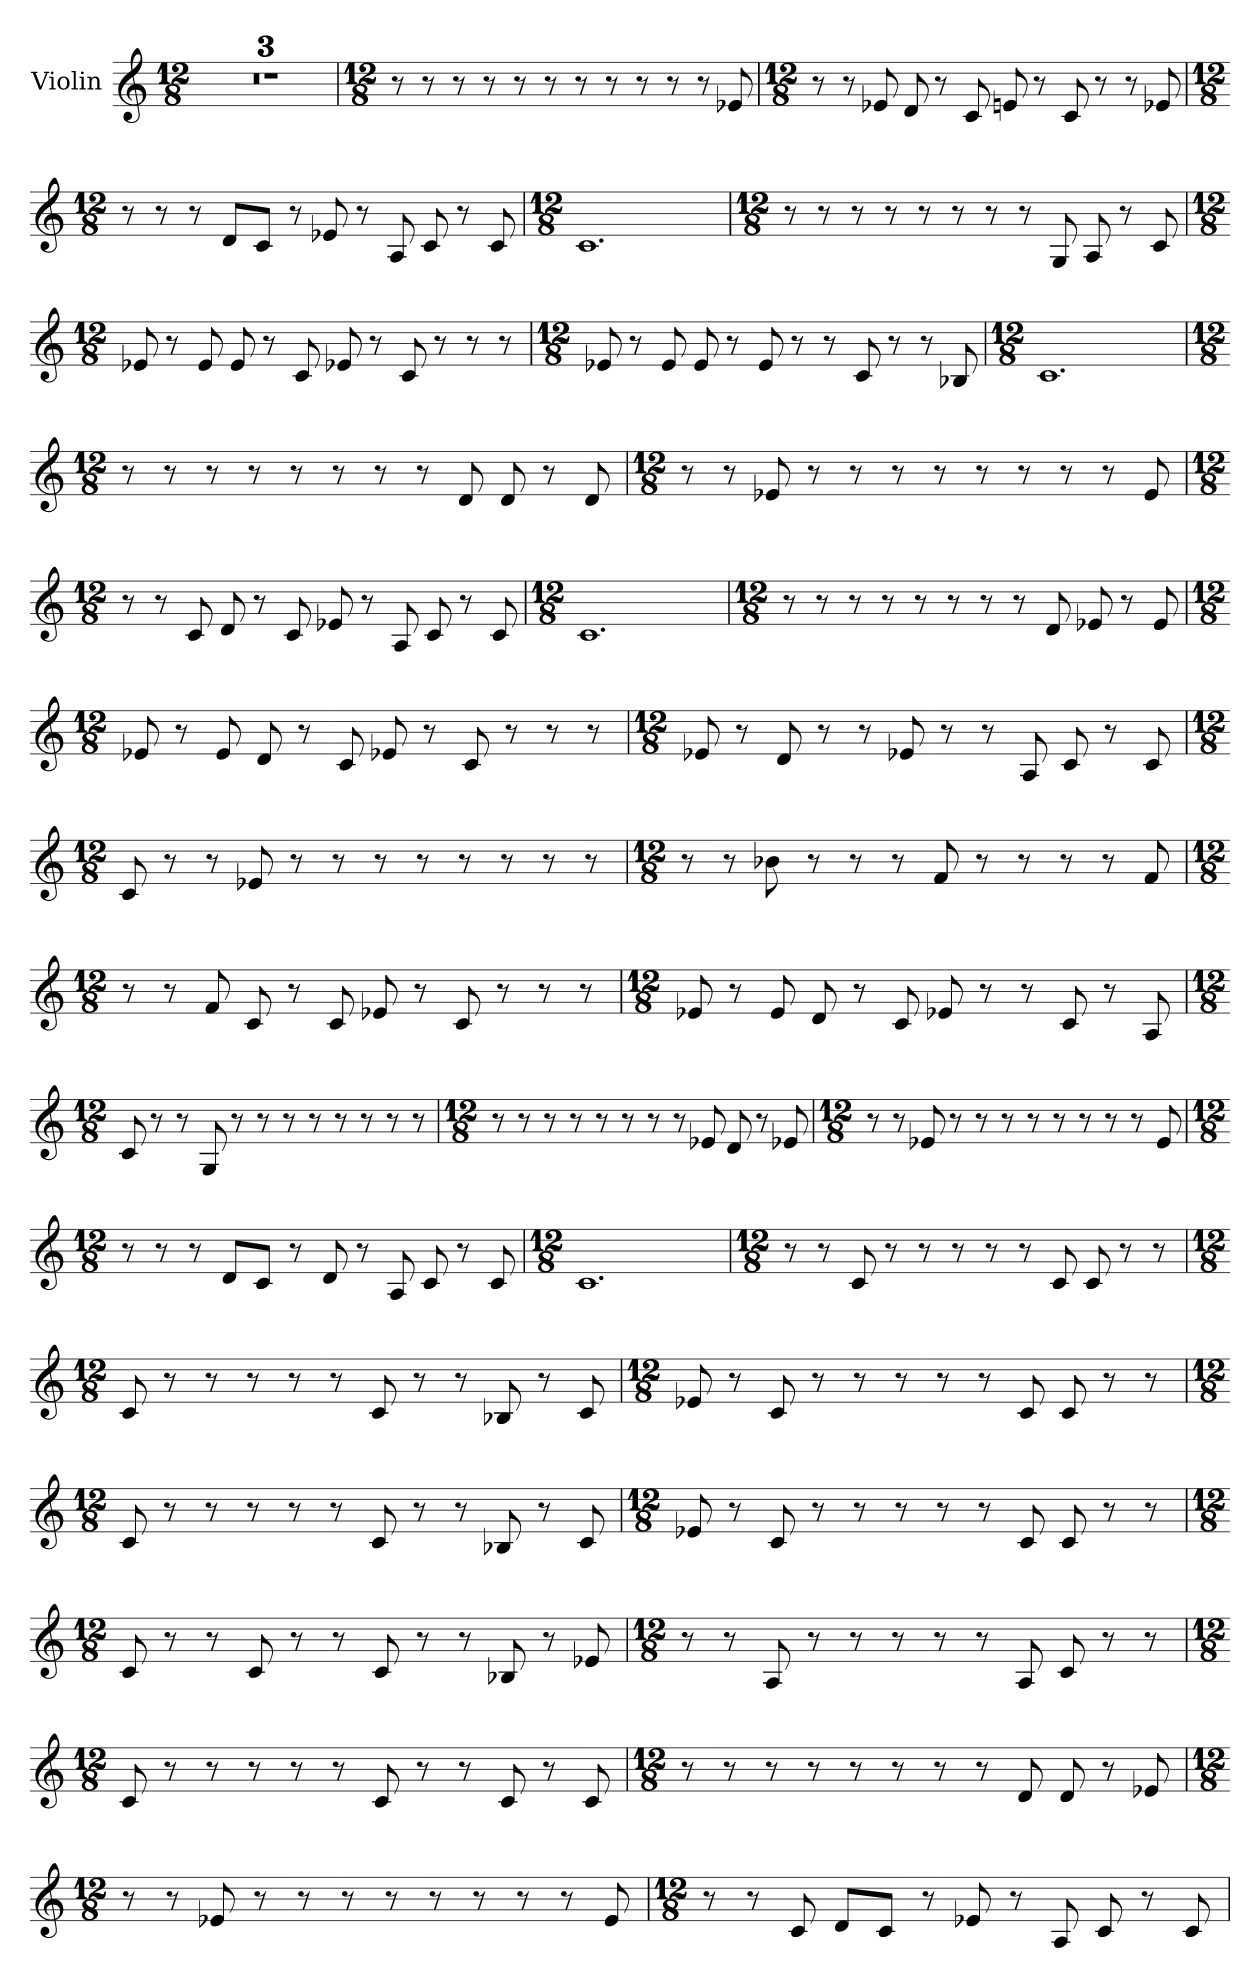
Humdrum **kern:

**kern
*part1
*staff1
*I"Violin
*I'Vln
*M12/8
=
1.r
=
*M12/8
1.r
=
*M12/8
1.r
=
*M12/8
8r
8r
8r
8r
8r
8r
8r
8r
8r
8r
8r
8e-X
=
*M12/8
8r
8r
8e-X
8d
8r
8c
8en
8r
8c
8r
8r
8e-X
=
*M12/8
8r
8r
8r
8dL
8cJ
8r
8e-X
8r
8A
8c
8r
8c
=
*M12/8
1.c
=
*M12/8
8r
8r
8r
8r
8r
8r
8r
8r
8G
8A
8r
8c
=
*M12/8
8e-X
8r
8e-
8e-
8r
8c
8e-X
8r
8c
8r
8r
8r
=
*M12/8
8e-X
8r
8e-
8e-
8r
8e-
8r
8r
8c
8r
8r
8B-X
=
*M12/8
1.c
=
*M12/8
8r
8r
8r
8r
8r
8r
8r
8r
8d
8d
8r
8d
=
*M12/8
8r
8r
8e-X
8r
8r
8r
8r
8r
8r
8r
8r
8e-
=
*M12/8
8r
8r
8c
8d
8r
8c
8e-X
8r
8A
8c
8r
8c
=
*M12/8
1.c
=
*M12/8
8r
8r
8r
8r
8r
8r
8r
8r
8d
8e-X
8r
8e-
=
*M12/8
8e-X
8r
8e-
8d
8r
8c
8e-X
8r
8c
8r
8r
8r
=
*M12/8
8e-X
8r
8d
8r
8r
8e-X
8r
8r
8A
8c
8r
8c
=
*M12/8
8c
8r
8r
8e-X
8r
8r
8r
8r
8r
8r
8r
8r
=
*M12/8
8r
8r
8b-X
8r
8r
8r
8f
8r
8r
8r
8r
8f
=
*M12/8
8r
8r
8f
8c
8r
8c
8e-X
8r
8c
8r
8r
8r
=
*M12/8
8e-X
8r
8e-
8d
8r
8c
8e-X
8r
8r
8c
8r
8A
=
*M12/8
8c
8r
8r
8G
8r
8r
8r
8r
8r
8r
8r
8r
=
*M12/8
8r
8r
8r
8r
8r
8r
8r
8r
8e-X
8d
8r
8e-X
=
*M12/8
8r
8r
8e-X
8r
8r
8r
8r
8r
8r
8r
8r
8e-
=
*M12/8
8r
8r
8r
8dL
8cJ
8r
8d
8r
8A
8c
8r
8c
=
*M12/8
1.c
=
*M12/8
8r
8r
8c
8r
8r
8r
8r
8r
8c
8c
8r
8r
=
*M12/8
8c
8r
8r
8r
8r
8r
8c
8r
8r
8B-X
8r
8c
=
*M12/8
8e-X
8r
8c
8r
8r
8r
8r
8r
8c
8c
8r
8r
=
*M12/8
8c
8r
8r
8r
8r
8r
8c
8r
8r
8B-X
8r
8c
=
*M12/8
8e-X
8r
8c
8r
8r
8r
8r
8r
8c
8c
8r
8r
=
*M12/8
8c
8r
8r
8c
8r
8r
8c
8r
8r
8B-X
8r
8e-X
=
*M12/8
8r
8r
8A
8r
8r
8r
8r
8r
8A
8c
8r
8r
=
*M12/8
8c
8r
8r
8r
8r
8r
8c
8r
8r
8c
8r
8c
=
*M12/8
8r
8r
8r
8r
8r
8r
8r
8r
8d
8d
8r
8e-X
=
*M12/8
8r
8r
8e-X
8r
8r
8r
8r
8r
8r
8r
8r
8e-
=
*M12/8
8r
8r
8c
8dL
8cJ
8r
8e-X
8r
8A
8c
8r
8c
=
*-
